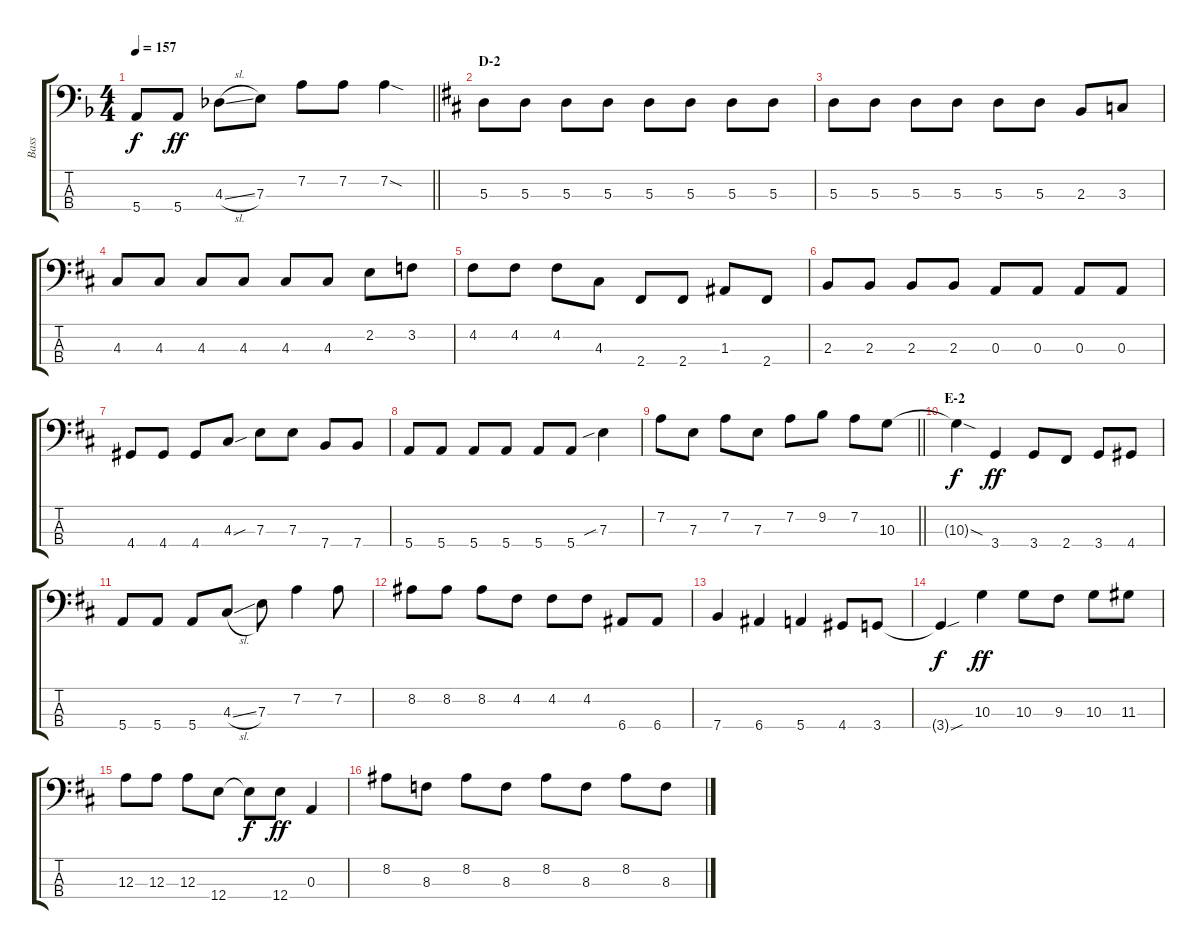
\track ("Bass" "Bass") {instrument electricbasspick}
\staff {score tabs}
\tuning (G2 D2 A1 E1) {hide}
\ts (4 4)
\tempo 157
\clef f4
\barLineRight lightlight
\ks f
5.4{t}.8{dy f} 5.4.8{dy ff} 4.3{sl}.8 7.3.8 7.2.8 7.2.8 7.2{sod}.4 |
\section ("" "D-2")
\ks d
5.3.8 5.3.8 5.3.8 5.3.8 5.3.8 5.3.8 5.3.8 5.3.8 |
5.3.8 5.3.8 5.3.8 5.3.8 5.3.8 5.3.8 2.3.8 3.3.8 |
4.3.8 4.3.8 4.3.8 4.3.8 4.3.8 4.3.8 2.2.8 3.2.8 |
4.2.8 4.2.8 4.2.8 4.3.8 2.4.8 2.4.8 1.3.8 2.4.8 |
2.3.8 2.3.8 2.3.8 2.3.8 0.3.8 0.3.8 0.3.8 0.3.8 |
4.4.8 4.4.8 4.4.8 4.3{sou}.8 7.3.8 7.3.8 7.4.8 7.4.8 |
5.4.8 5.4.8 5.4.8 5.4.8 5.4.8 5.4.8 7.3{sib}.4 |
\barLineRight lightlight
7.2.8 7.3.8 7.2.8 7.3.8 7.2.8 9.2.8 7.2.8 10.3.8 |
\section ("" "E-2")
10.3{sod t}.4{dy f} 3.4.4{dy ff} 3.4.8 2.4.8 3.4.8 4.4.8 |
5.4.8 5.4.8 5.4.8 4.3{sl}.8 7.3.8 7.2.4 7.2.8 |
8.2.8 8.2.8 8.2.8 4.2.8 4.2.8 4.2.8 6.4.8 6.4.8 |
7.4.4 6.4.4 5.4.4 4.4.8 3.4.8 |
3.4{sou t}.4{dy f} 10.3.4{dy ff} 10.3.8 9.3.8 10.3.8 11.3.8 |
12.3.8 12.3.8 12.3.8 12.4.8 12.4{t}.8{dy f} 12.4.8{dy ff} 0.3.4 |
8.2.8 8.3.8 8.2.8 8.3.8 8.2.8 8.3.8 8.2.8 8.3.8
